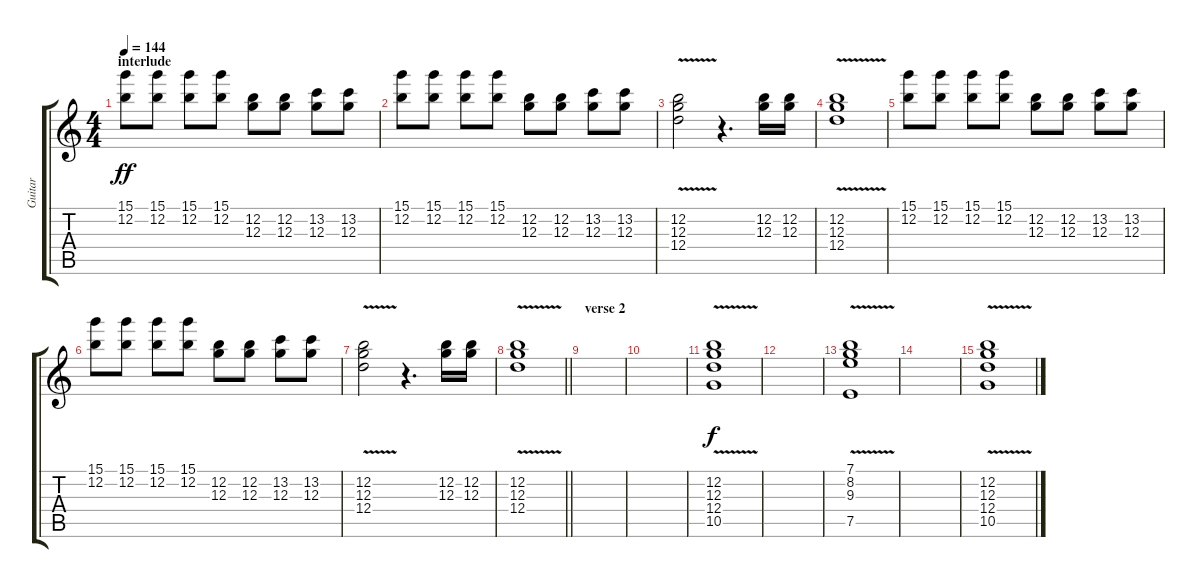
\track ("Guitar" "Guitar") {instrument electricguitarjazz}
\staff {score tabs}
\tuning (E4 B3 G3 D3 A2 E2) {hide}
\ts (4 4)
\section ("" "interlude")
\tempo 144
\clef g2
\ks c
(15.1 12.2).8{dy ff} (15.1 12.2).8 (15.1 12.2).8 (15.1 12.2).8 (12.2 12.3).8 (12.2 12.3).8 (13.2 12.3).8 (13.2 12.3).8 |
(15.1 12.2).8 (15.1 12.2).8 (15.1 12.2).8 (15.1 12.2).8 (12.2 12.3).8 (12.2 12.3).8 (13.2 12.3).8 (13.2 12.3).8 |
(12.2 12.3 12.4{v}).2 r.4{d} (12.2 12.3).16 (12.2 12.3).16 |
(12.2 12.3 12.4{v}).1 |
(15.1 12.2).8 (15.1 12.2).8 (15.1 12.2).8 (15.1 12.2).8 (12.2 12.3).8 (12.2 12.3).8 (13.2 12.3).8 (13.2 12.3).8 |
(15.1 12.2).8 (15.1 12.2).8 (15.1 12.2).8 (15.1 12.2).8 (12.2 12.3).8 (12.2 12.3).8 (13.2 12.3).8 (13.2 12.3).8 |
(12.2 12.3 12.4{v}).2 r.4{d} (12.2 12.3).16 (12.2 12.3).16 |
\barLineRight lightlight
(12.2 12.3 12.4{v}).1 |
\section ("" "verse 2")
|
|
(12.2 12.3 12.4 10.5{v}).1{dy f} |
|
(7.1{v} 8.2 9.3 7.5).1 |
|
(12.2 12.3 12.4 10.5{v}).1
